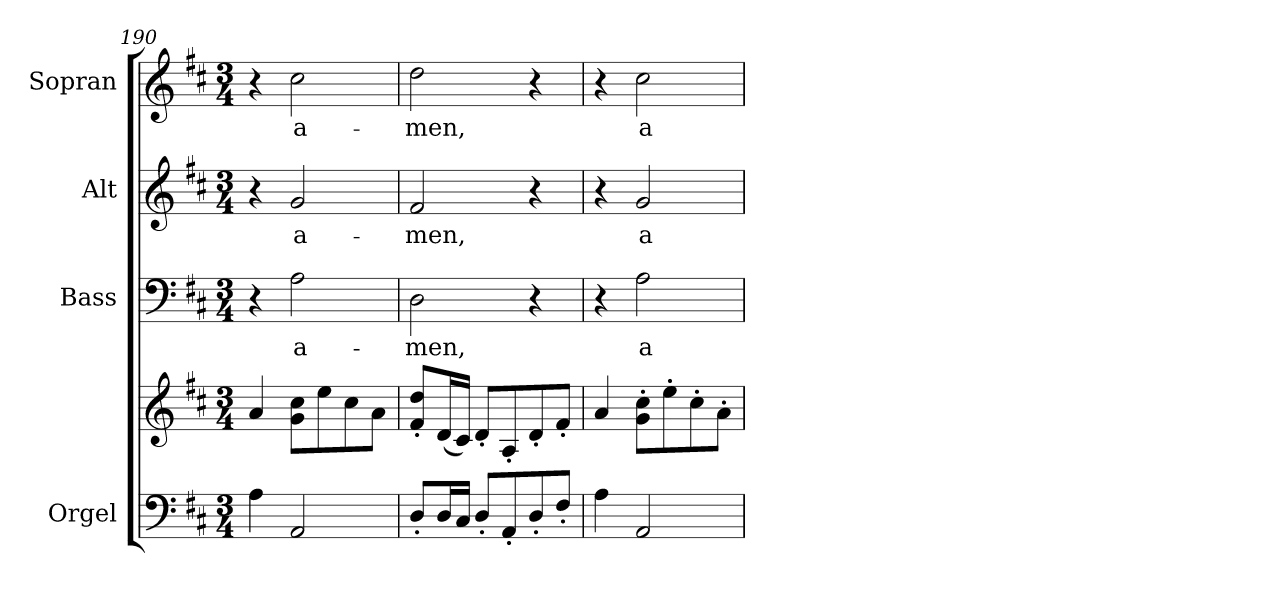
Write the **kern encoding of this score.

**kern	**kern	**kern	**text	**kern	**text	**kern	**text
*part4	*part4	*part3	*part3	*part2	*part2	*part1	*part1
*staff5	*staff4	*staff3	*staff3	*staff2	*staff2	*staff1	*staff1
*I"Orgel	*	*I"Bass	*	*I"Alt	*	*I"Sopran	*
*	*	*I'B.	*	*I'A.	*	*I'S.	*
*clefF4	*clefG2	*clefF4	*	*clefG2	*	*clefG2	*
*k[f#c#]	*k[f#c#]	*k[f#c#]	*	*k[f#c#]	*	*k[f#c#]	*
*D:	*D:	*D:	*	*D:	*	*D:	*
*M3/4	*M3/4	*M3/4	*	*M3/4	*	*M3/4	*
=190	=190	=190	=190	=190	=190	=190	=190
4A\	4a/	4r	.	4r	.	4r	.
!	!	!	!LO:LY:b	!	!LO:LY:b	!	!LO:LY:b
2AA/	8g\ 8cc#\L	2A\	a-	2g/	a-	2cc#\	a-
.	8ee\	.	.	.	.	.	.
.	8cc#\	.	.	.	.	.	.
.	8a\J	.	.	.	.	.	.
=191	=191	=191	=191	=191	=191	=191	=191
!	!	!	!LO:LY:b	!	!LO:LY:b	!	!LO:LY:b
8D'</L	8f#/'< 8dd/'<L	2D\	-men,	2f#/	-men,	2dd\	-men,
16D/L	(<16d/L	.	.	.	.	.	.
16C#/JJ	16c#/JJ)	.	.	.	.	.	.
8D'</L	8d'</L	.	.	.	.	.	.
8AA'</	8A'</	.	.	.	.	.	.
8D'</	8d'</	4r	.	4r	.	4r	.
8F#'</J	8f#'</J	.	.	.	.	.	.
=192	=192	=192	=192	=192	=192	=192	=192
4A\	4a/	4r	.	4r	.	4r	.
!	!	!	!LO:LY:b	!	!LO:LY:b	!	!LO:LY:b
2AA/	8g\'> 8cc#\'>L	2A\	a-	2g/	a-	2cc#\	a-
.	8ee'>\	.	.	.	.	.	.
.	8cc#'>\	.	.	.	.	.	.
.	8a'>\J	.	.	.	.	.	.
=	=	=	=	=	=	=	=
*-	*-	*-	*-	*-	*-	*-	*-
